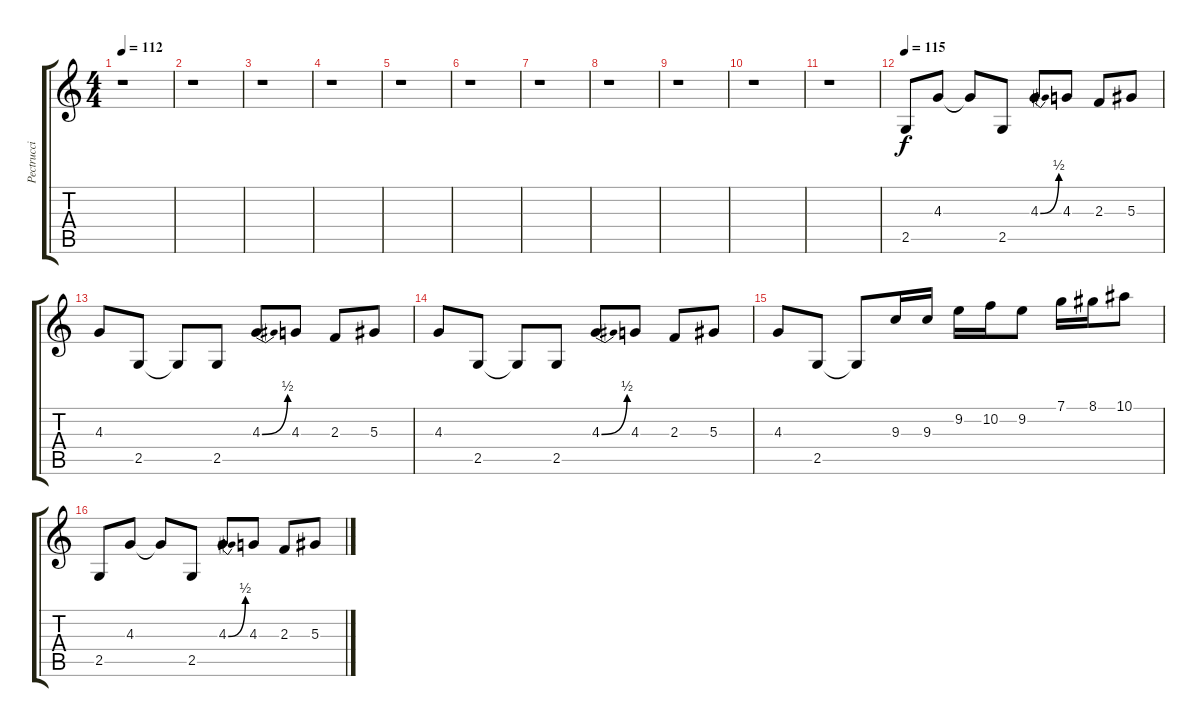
\track ("Pectrucci Backup" "Pectrucci ") {instrument distortionguitar}
\staff {score tabs}
\tuning (C4 G3 Eb3 Bb2 F2 C2) {hide}
\ts (4 4)
\tempo 112
\clef g2
\ks c
r.1{dy f} |
r.1 |
r.1 |
r.1 |
r.1 |
r.1 |
r.1 |
r.1 |
r.1 |
r.1 |
r.1 |
\tempo 115
2.5.8 4.3.8 4.3{t}.8 2.5.8 4.3{be (bend 0 0 60 2)}.8 4.3.8 2.3.8 5.3.8 |
4.3.8 2.5.8 2.5{t}.8 2.5.8 4.3{be (bend 0 0 60 2)}.8 4.3.8 2.3.8 5.3.8 |
4.3.8 2.5.8 2.5{t}.8 2.5.8 4.3{be (bend 0 0 60 2)}.8 4.3.8 2.3.8 5.3.8 |
4.3.8 2.5.8 2.5{t}.8 9.3.16 9.3.16 9.2.16 10.2.16 9.2.8 7.1.16 8.1.16 10.1.8 |
2.5.8 4.3.8 4.3{t}.8 2.5.8 4.3{be (bend 0 0 60 2)}.8 4.3.8 2.3.8 5.3.8
